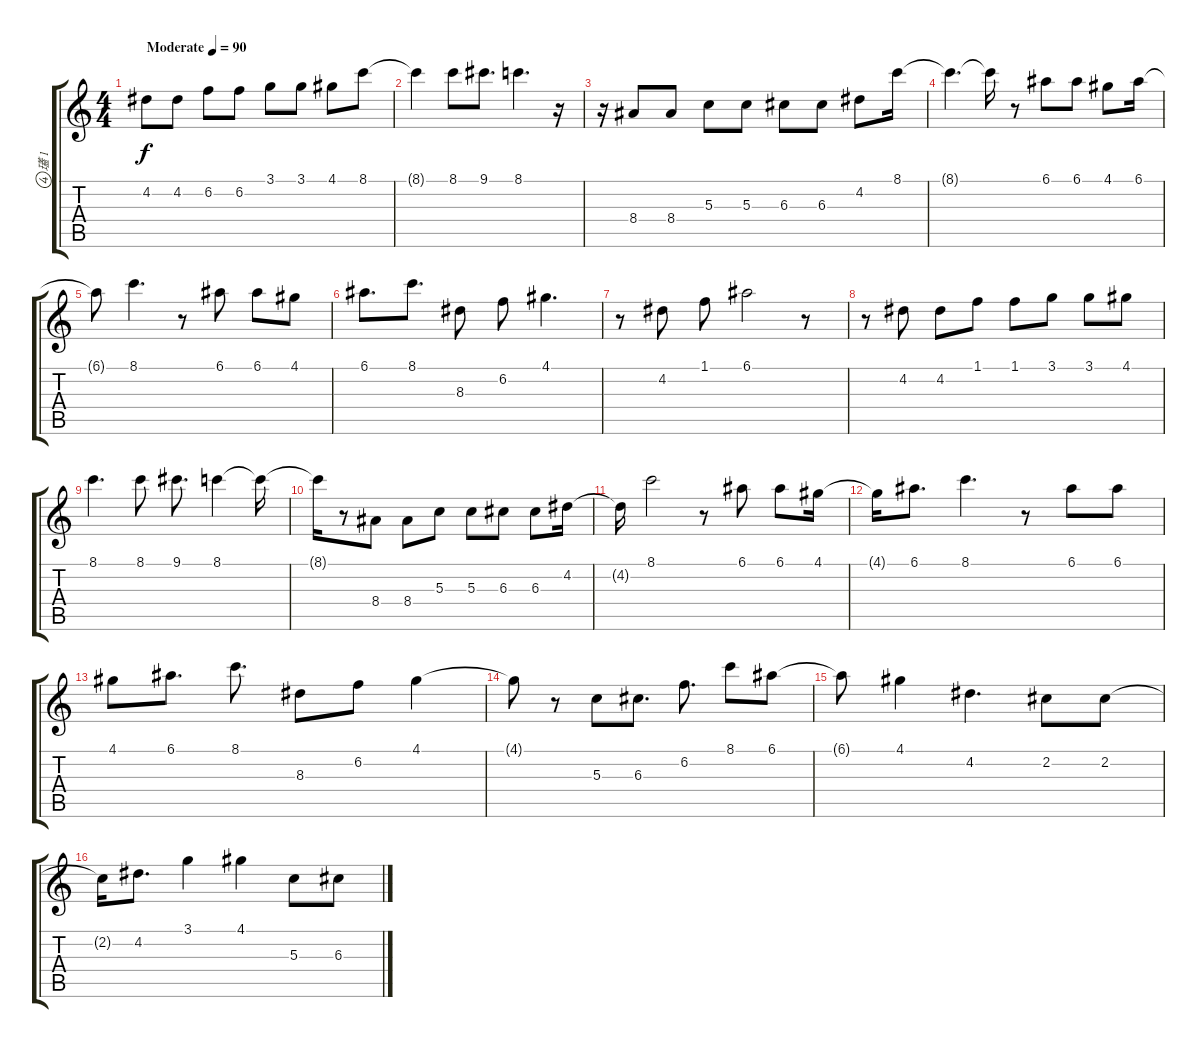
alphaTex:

\track ("瓂 1" "瓂 1") {instrument acousticguitarnylon}
\staff {score tabs}
\tuning (E4 B3 G3 D3 A2 E2) {hide}
\ts (4 4)
\tempo (90 "Moderate")
\clef g2
\ks c
4.2.8{dy f instrument acousticguitarnylon} 4.2.8 6.2.8 6.2.8 3.1.8 3.1.8 4.1.8 8.1.8 |
8.1{t}.4 8.1.8 9.1.8{d} 8.1.4{d} r.16 |
r.16 8.4.8 8.4.8 5.3.8 5.3.8 6.3.8 6.3.8 4.2.8 8.1.16 |
8.1{t}.4{d} 8.1{t}.16 r.8 6.1.8 6.1.8 4.1.8 6.1.16 |
6.1{t}.8 8.1.4{d} r.8 6.1.8 6.1.8 4.1.8 |
6.1.8{d} 8.1.8{d} 8.3.8 6.2.8 4.1.4{d} |
r.8 4.2.8 1.1.8 6.1.2 r.8 |
r.8 4.2.8 4.2.8 1.1.8 1.1.8 3.1.8 3.1.8 4.1.8 |
8.1.4{d} 8.1.8 9.1.8{d} 8.1.4 8.1{t}.16 |
8.1{t}.16 r.8 8.4.8 8.4.8 5.3.8 5.3.8 6.3.8 6.3.8 4.2.16 |
4.2{t}.16 8.1.2 r.8 6.1.8 6.1.8 4.1.16 |
4.1{t}.16 6.1.8{d} 8.1.4{d} r.8 6.1.8 6.1.8 |
4.1.8 6.1.8{d} 8.1.8{d} 8.3.8 6.2.8 4.1.4 |
4.1{t}.8 r.8 5.3.8 6.3.8{d} 6.2.8{d} 8.1.8 6.1.8 |
6.1{t}.8 4.1.4 4.2.4{d} 2.2.8 2.2.8 |
2.2{t}.16 4.2.8{d} 3.1.4 4.1.4 5.3.8 6.3.8
